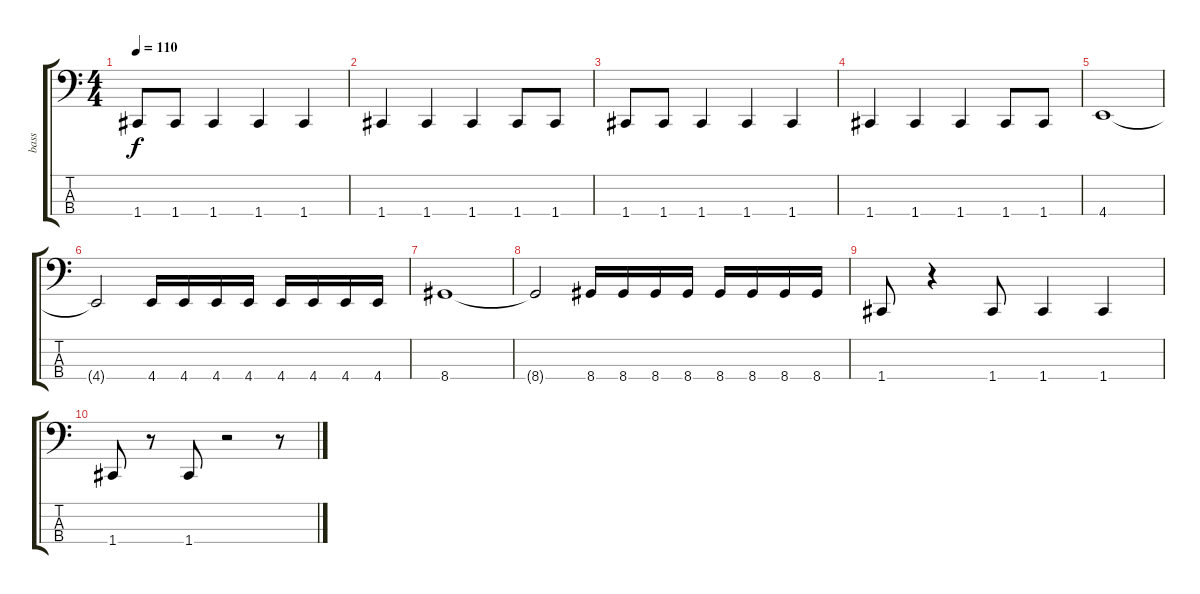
\track ("bass" "bass") {instrument electricbasspick}
\staff {score tabs}
\tuning (Eb2 Bb1 F1 C1) {hide}
\ts (4 4)
\tempo 110
\clef f4
\ks c
1.4.8{dy f} 1.4.8 1.4.4 1.4.4 1.4.4 |
1.4.4 1.4.4 1.4.4 1.4.8 1.4.8 |
1.4.8 1.4.8 1.4.4 1.4.4 1.4.4 |
1.4.4 1.4.4 1.4.4 1.4.8 1.4.8 |
4.4.1 |
4.4{t}.2 4.4.16 4.4.16 4.4.16 4.4.16 4.4.16 4.4.16 4.4.16 4.4.16 |
8.4.1 |
8.4{t}.2 8.4.16 8.4.16 8.4.16 8.4.16 8.4.16 8.4.16 8.4.16 8.4.16 |
1.4.8 r.4 1.4.8 1.4.4 1.4.4 |
1.4.8 r.8 1.4.8 r.2 r.8
